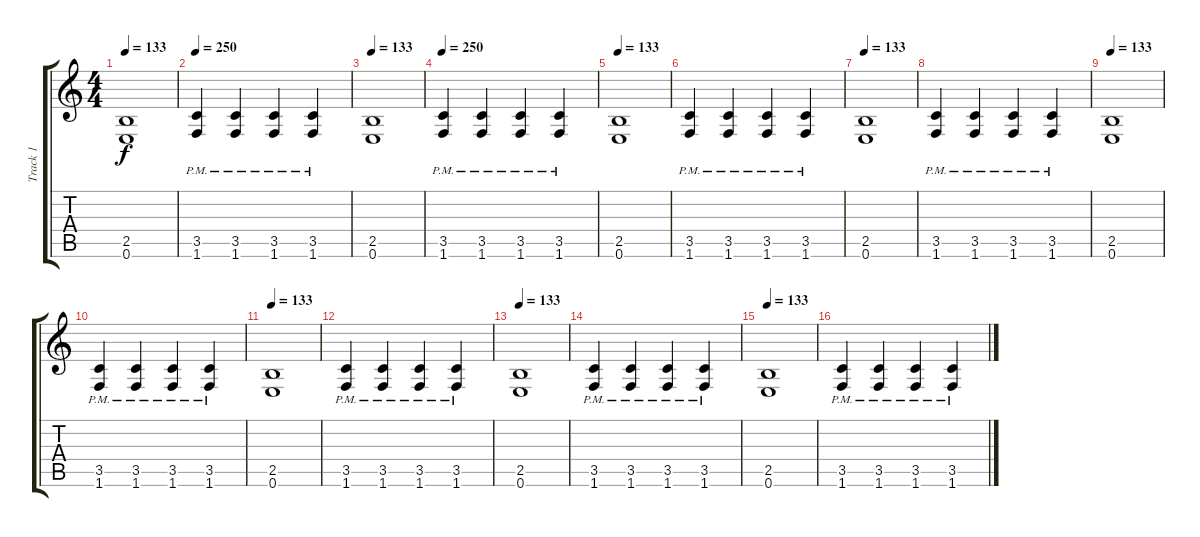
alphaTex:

\track ("Track 1" "Track 1") {instrument distortionguitar}
\staff {score tabs}
\tuning (E4 B3 G3 D3 A2 E2) {hide}
\ts (4 4)
\tempo 133
\clef g2
\ks c
(2.5 0.6).1{dy f} |
\tempo 250
(3.5{pm} 1.6).4 (3.5{pm} 1.6).4 (3.5{pm} 1.6).4 (3.5{pm} 1.6).4 |
\tempo 133
(2.5 0.6).1 |
\tempo 250
(3.5{pm} 1.6).4 (3.5{pm} 1.6).4 (3.5{pm} 1.6).4 (3.5{pm} 1.6).4 |
\tempo 133
(2.5 0.6).1 |
(3.5{pm} 1.6).4 (3.5{pm} 1.6).4 (3.5{pm} 1.6).4 (3.5{pm} 1.6).4 |
\tempo 133
(2.5 0.6).1 |
(3.5{pm} 1.6).4 (3.5{pm} 1.6).4 (3.5{pm} 1.6).4 (3.5{pm} 1.6).4 |
\tempo 133
(2.5 0.6).1 |
(3.5{pm} 1.6).4 (3.5{pm} 1.6).4 (3.5{pm} 1.6).4 (3.5{pm} 1.6).4 |
\tempo 133
(2.5 0.6).1 |
(3.5{pm} 1.6).4 (3.5{pm} 1.6).4 (3.5{pm} 1.6).4 (3.5{pm} 1.6).4 |
\tempo 133
(2.5 0.6).1 |
(3.5{pm} 1.6).4 (3.5{pm} 1.6).4 (3.5{pm} 1.6).4 (3.5{pm} 1.6).4 |
\tempo 133
(2.5 0.6).1 |
(3.5{pm} 1.6).4 (3.5{pm} 1.6).4 (3.5{pm} 1.6).4 (3.5{pm} 1.6).4
